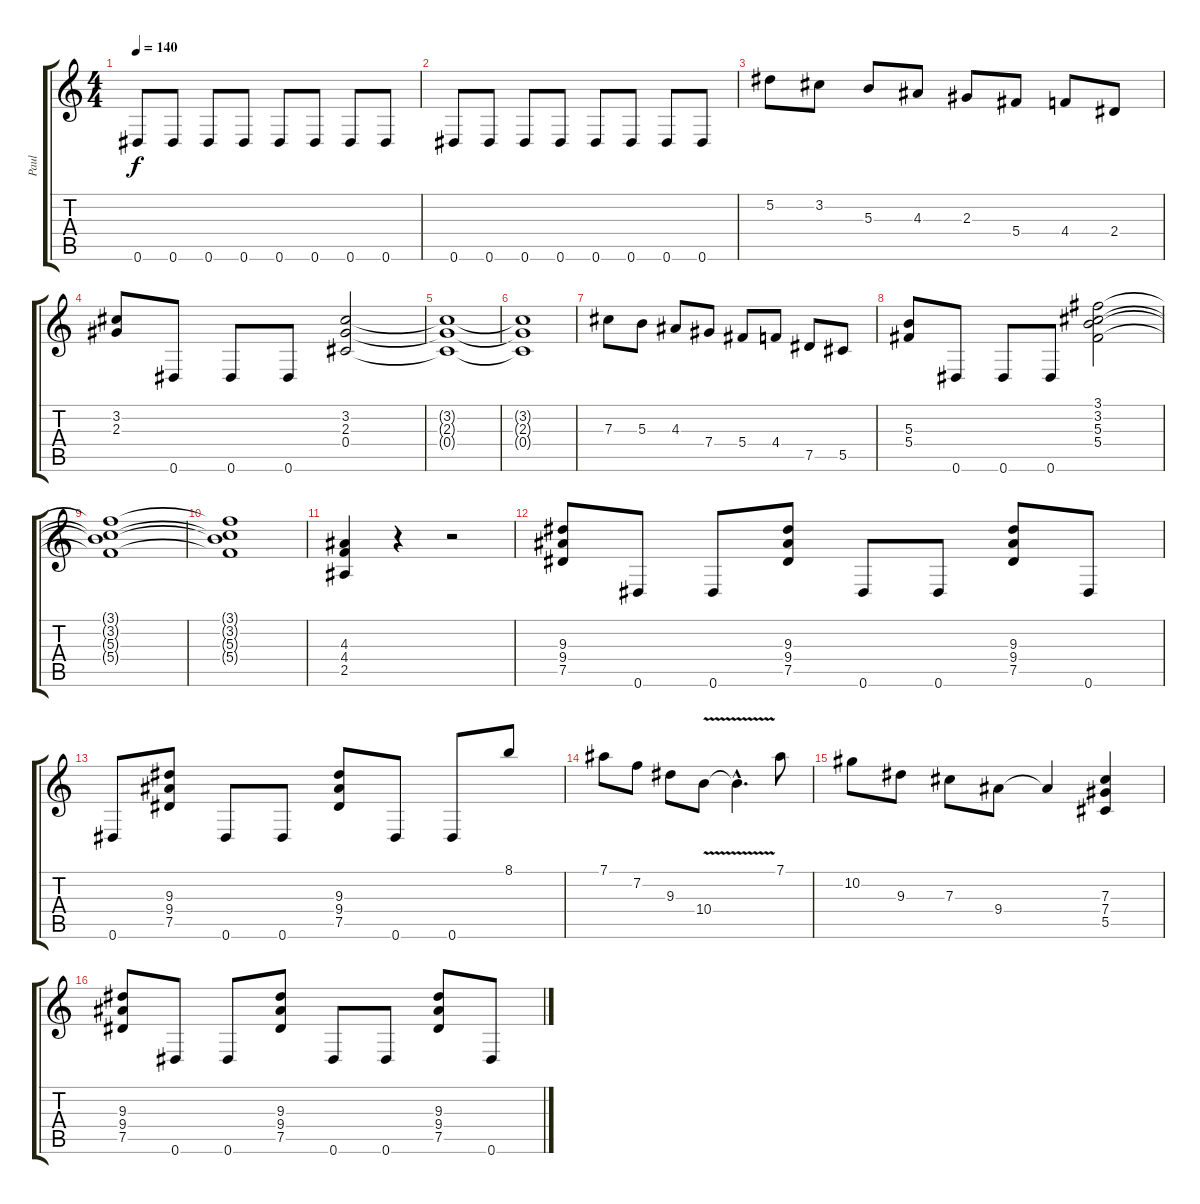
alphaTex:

\track ("Paul" "Paul") {instrument distortionguitar}
\staff {score tabs}
\tuning (Eb4 Bb3 Gb3 Db3 Ab2 Eb2) {hide}
\ts (4 4)
\tempo 140
\clef g2
\ks c
0.6.8{dy f} 0.6.8 0.6.8 0.6.8 0.6.8 0.6.8 0.6.8 0.6.8 |
0.6.8 0.6.8 0.6.8 0.6.8 0.6.8 0.6.8 0.6.8 0.6.8 |
5.2.8 3.2.8 5.3.8 4.3.8 2.3.8 5.4.8 4.4.8 2.4.8 |
(3.2 2.3).8 0.6.8 0.6.8 0.6.8 (3.2 2.3 0.4).2 |
(3.2{t} 2.3{t} 0.4{t}).1 |
(3.2{t} 2.3{t} 0.4{t}).1 |
7.3.8 5.3.8 4.3.8 7.4.8 5.4.8 4.4.8 7.5.8 5.5.8 |
(5.3 5.4).8 0.6.8 0.6.8 0.6.8 (3.1 3.2 5.3 5.4).2 |
(3.1{t} 3.2{t} 5.3{t} 5.4{t}).1 |
(3.1{t} 3.2{t} 5.3{t} 5.4{t}).1 |
(4.3 4.4 2.5).4 r.4 r.2 |
(9.3 9.4 7.5).8 0.6.8 0.6.8 (9.3 9.4 7.5).8 0.6.8 0.6.8 (9.3 9.4 7.5).8 0.6.8 |
0.6.8 (9.3 9.4 7.5).8 0.6.8 0.6.8 (9.3 9.4 7.5).8 0.6.8 0.6.8 8.1.8 |
7.1.8 7.2.8 9.3.8 10.4{v}.8 10.4{hac t}.4{d} 7.1.8 |
10.2.8 9.3.8 7.3.8 9.4.8 9.4{t}.4 (7.3 7.4 5.5).4 |
(9.3 9.4 7.5).8 0.6.8 0.6.8 (9.3 9.4 7.5).8 0.6.8 0.6.8 (9.3 9.4 7.5).8 0.6.8
